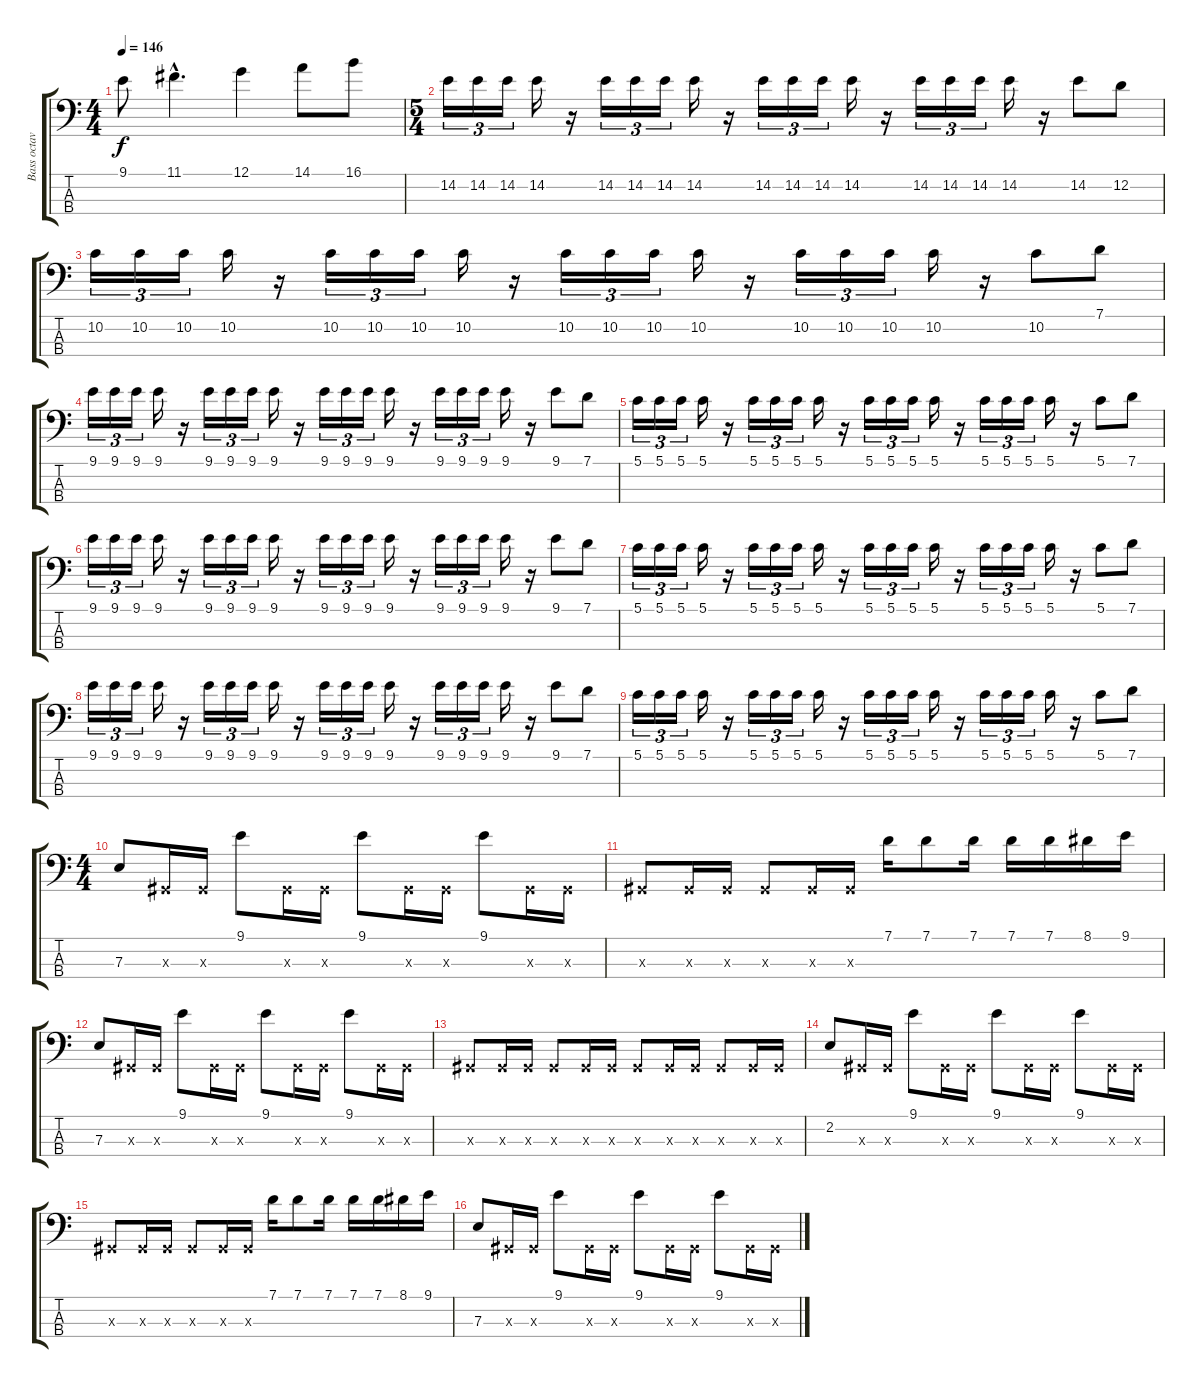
\track ("Bass octave double" "Bass octav") {instrument electricbasspick}
\staff {score tabs}
\tuning (G2 D2 A1 E1) {hide}
\ts (4 4)
\tempo 146
\clef f4
\ks c
9.1{t}.8{dy f} 11.1{hac}.4{d} 12.1.4 14.1.8 16.1.8 |
\ts (5 4)
14.2.16{tu (3 2)} 14.2.16{tu (3 2)} 14.2.16{tu (3 2)} 14.2.16 r.16 14.2.16{tu (3 2)} 14.2.16{tu (3 2)} 14.2.16{tu (3 2)} 14.2.16 r.16 14.2.16{tu (3 2)} 14.2.16{tu (3 2)} 14.2.16{tu (3 2)} 14.2.16 r.16 14.2.16{tu (3 2)} 14.2.16{tu (3 2)} 14.2.16{tu (3 2)} 14.2.16 r.16 14.2.8 12.2.8 |
10.2.16{tu (3 2)} 10.2.16{tu (3 2)} 10.2.16{tu (3 2)} 10.2.16 r.16 10.2.16{tu (3 2)} 10.2.16{tu (3 2)} 10.2.16{tu (3 2)} 10.2.16 r.16 10.2.16{tu (3 2)} 10.2.16{tu (3 2)} 10.2.16{tu (3 2)} 10.2.16 r.16 10.2.16{tu (3 2)} 10.2.16{tu (3 2)} 10.2.16{tu (3 2)} 10.2.16 r.16 10.2.8 7.1.8 |
9.1.16{tu (3 2)} 9.1.16{tu (3 2)} 9.1.16{tu (3 2)} 9.1.16 r.16 9.1.16{tu (3 2)} 9.1.16{tu (3 2)} 9.1.16{tu (3 2)} 9.1.16 r.16 9.1.16{tu (3 2)} 9.1.16{tu (3 2)} 9.1.16{tu (3 2)} 9.1.16 r.16 9.1.16{tu (3 2)} 9.1.16{tu (3 2)} 9.1.16{tu (3 2)} 9.1.16 r.16 9.1.8 7.1.8 |
5.1.16{tu (3 2)} 5.1.16{tu (3 2)} 5.1.16{tu (3 2)} 5.1.16 r.16 5.1.16{tu (3 2)} 5.1.16{tu (3 2)} 5.1.16{tu (3 2)} 5.1.16 r.16 5.1.16{tu (3 2)} 5.1.16{tu (3 2)} 5.1.16{tu (3 2)} 5.1.16 r.16 5.1.16{tu (3 2)} 5.1.16{tu (3 2)} 5.1.16{tu (3 2)} 5.1.16 r.16 5.1.8 7.1.8 |
9.1.16{tu (3 2)} 9.1.16{tu (3 2)} 9.1.16{tu (3 2)} 9.1.16 r.16 9.1.16{tu (3 2)} 9.1.16{tu (3 2)} 9.1.16{tu (3 2)} 9.1.16 r.16 9.1.16{tu (3 2)} 9.1.16{tu (3 2)} 9.1.16{tu (3 2)} 9.1.16 r.16 9.1.16{tu (3 2)} 9.1.16{tu (3 2)} 9.1.16{tu (3 2)} 9.1.16 r.16 9.1.8 7.1.8 |
5.1.16{tu (3 2)} 5.1.16{tu (3 2)} 5.1.16{tu (3 2)} 5.1.16 r.16 5.1.16{tu (3 2)} 5.1.16{tu (3 2)} 5.1.16{tu (3 2)} 5.1.16 r.16 5.1.16{tu (3 2)} 5.1.16{tu (3 2)} 5.1.16{tu (3 2)} 5.1.16 r.16 5.1.16{tu (3 2)} 5.1.16{tu (3 2)} 5.1.16{tu (3 2)} 5.1.16 r.16 5.1.8 7.1.8 |
9.1.16{tu (3 2)} 9.1.16{tu (3 2)} 9.1.16{tu (3 2)} 9.1.16 r.16 9.1.16{tu (3 2)} 9.1.16{tu (3 2)} 9.1.16{tu (3 2)} 9.1.16 r.16 9.1.16{tu (3 2)} 9.1.16{tu (3 2)} 9.1.16{tu (3 2)} 9.1.16 r.16 9.1.16{tu (3 2)} 9.1.16{tu (3 2)} 9.1.16{tu (3 2)} 9.1.16 r.16 9.1.8 7.1.8 |
5.1.16{tu (3 2)} 5.1.16{tu (3 2)} 5.1.16{tu (3 2)} 5.1.16 r.16 5.1.16{tu (3 2)} 5.1.16{tu (3 2)} 5.1.16{tu (3 2)} 5.1.16 r.16 5.1.16{tu (3 2)} 5.1.16{tu (3 2)} 5.1.16{tu (3 2)} 5.1.16 r.16 5.1.16{tu (3 2)} 5.1.16{tu (3 2)} 5.1.16{tu (3 2)} 5.1.16 r.16 5.1.8 7.1.8 |
\ts (4 4)
7.3.8 -1.3{x}.16 -1.3{x}.16 9.1.8 -1.3{x}.16 -1.3{x}.16 9.1.8 -1.3{x}.16 -1.3{x}.16 9.1.8 -1.3{x}.16 -1.3{x}.16 |
-1.3{x}.8 -1.3{x}.16 -1.3{x}.16 -1.3{x}.8 -1.3{x}.16 -1.3{x}.16 7.1.16 7.1.8 7.1.16 7.1.16 7.1.16 8.1.16 9.1.16 |
7.3.8 -1.3{x}.16 -1.3{x}.16 9.1.8 -1.3{x}.16 -1.3{x}.16 9.1.8 -1.3{x}.16 -1.3{x}.16 9.1.8 -1.3{x}.16 -1.3{x}.16 |
-1.3{x}.8 -1.3{x}.16 -1.3{x}.16 -1.3{x}.8 -1.3{x}.16 -1.3{x}.16 -1.3{x}.8 -1.3{x}.16 -1.3{x}.16 -1.3{x}.8 -1.3{x}.16 -1.3{x}.16 |
2.2.8 -1.3{x}.16 -1.3{x}.16 9.1.8 -1.3{x}.16 -1.3{x}.16 9.1.8 -1.3{x}.16 -1.3{x}.16 9.1.8 -1.3{x}.16 -1.3{x}.16 |
-1.3{x}.8 -1.3{x}.16 -1.3{x}.16 -1.3{x}.8 -1.3{x}.16 -1.3{x}.16 7.1.16 7.1.8 7.1.16 7.1.16 7.1.16 8.1.16 9.1.16 |
7.3.8 -1.3{x}.16 -1.3{x}.16 9.1.8 -1.3{x}.16 -1.3{x}.16 9.1.8 -1.3{x}.16 -1.3{x}.16 9.1.8 -1.3{x}.16 -1.3{x}.16
